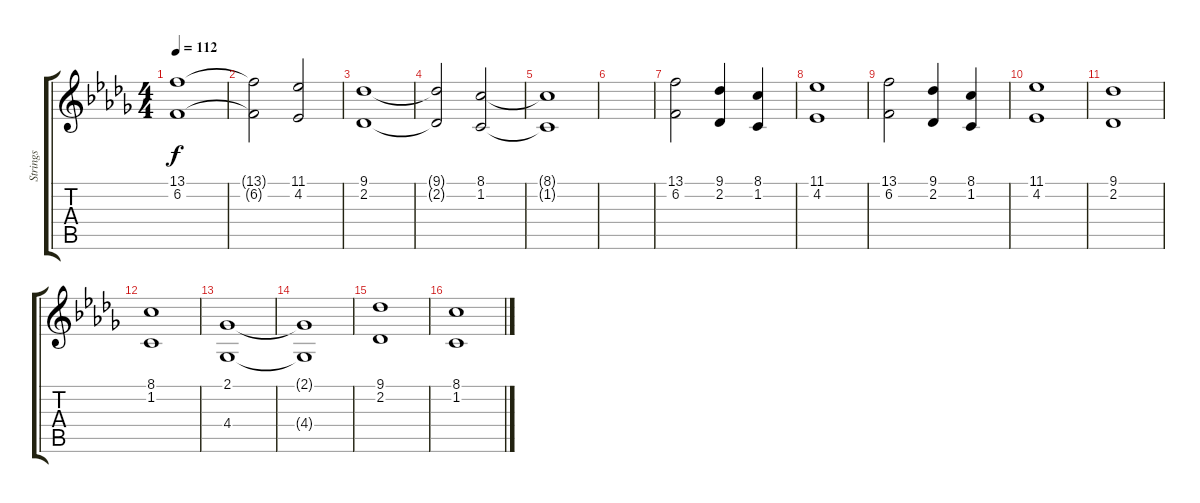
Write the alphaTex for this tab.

\track ("Strings" "Strings") {instrument stringensemble2}
\staff {score tabs}
\tuning (E4 B3 G3 D3 A2 E2) {hide}
\ts (4 4)
\tempo 112
\clef g2
\ks bbminor
(13.1 6.2).1{dy f} |
(13.1{t} 6.2{t}).2 (11.1 4.2).2 |
(9.1 2.2).1 |
(9.1{t} 2.2{t}).2 (8.1 1.2).2 |
(8.1{t} 1.2{t}).1 |
|
(13.1 6.2).2 (9.1 2.2).4 (8.1 1.2).4 |
(11.1 4.2).1 |
(13.1 6.2).2 (9.1 2.2).4 (8.1 1.2).4 |
(11.1 4.2).1 |
(9.1 2.2).1 |
(8.1 1.2).1 |
(2.1 4.4).1 |
(2.1{t} 4.4{t}).1 |
(9.1 2.2).1 |
(8.1 1.2).1
